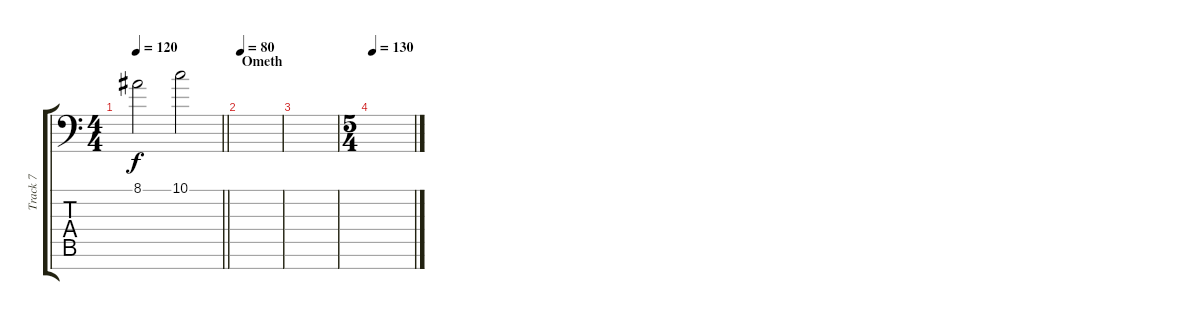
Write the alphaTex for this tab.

\track ("Track 7" "Track 7") {instrument stringensemble1}
\staff {score tabs}
\tuning (D4 A3 F3 C3 G2 D2 G1) {hide}
\ts (4 4)
\tempo 120
\clef f4
\barLineRight lightlight
\ks c
8.1.2{dy f} 10.1.2 |
\section ("" "Ometh")
\tempo 80
|
|
\ts (5 4)
\tempo 130
